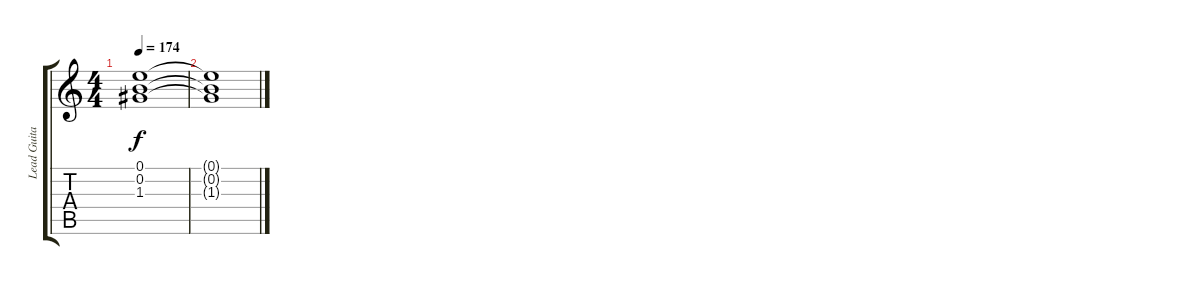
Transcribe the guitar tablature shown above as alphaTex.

\track ("Lead Guitar Clean" "Lead Guita") {instrument electricguitarclean}
\staff {score tabs}
\tuning (E4 B3 G3 D3 A2 E2) {hide}
\ts (4 4)
\tempo 174
\clef g2
\ks c
(0.1{t} 0.2{t} 1.3{t}).1{dy f} |
(0.1{t} 0.2{t} 1.3{t}).1
